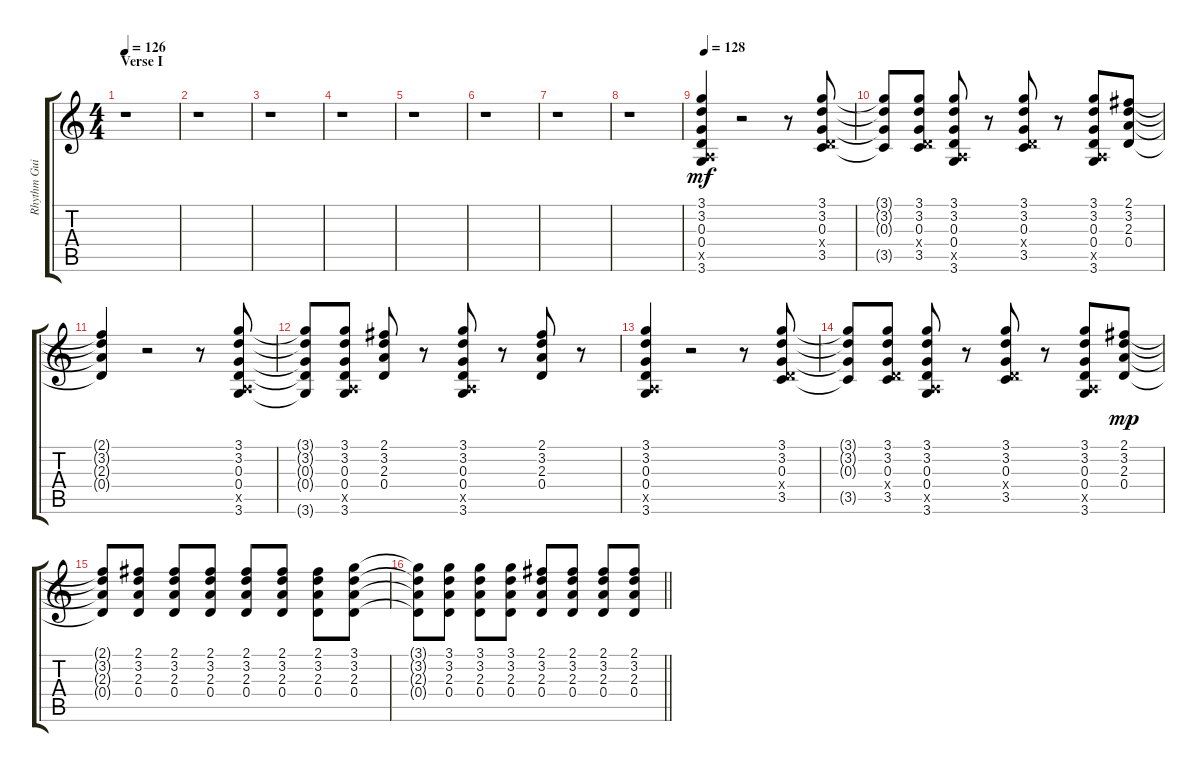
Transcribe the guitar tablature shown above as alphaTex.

\track ("Rhythm Guitar" "Rhythm Gui") {instrument overdrivenguitar}
\staff {score tabs}
\tuning (E4 B3 G3 D3 A2 E2) {hide}
\ts (4 4)
\section ("" "Verse I")
\tempo 126
\clef g2
\ks c
r.1{dy mf} |
r.1 |
r.1 |
r.1 |
r.1 |
r.1 |
r.1 |
r.1 |
\tempo 128
(3.1 3.2 0.3 0.4 0.5{x} 3.6).4 r.2 r.8 (3.1 3.2 0.3 0.4{x} 3.5).8 |
(3.1{t} 3.2{t} 0.3{t} 3.5{t}).8 (3.1 3.2 0.3 0.4{x} 3.5).8 (3.1 3.2 0.3 0.4 0.5{x} 3.6).8 r.8 (3.1 3.2 0.3 0.4{x} 3.5).8 r.8 (3.1 3.2 0.3 0.4 0.5{x} 3.6).8 (2.1 3.2 2.3 0.4).8 |
(2.1{t} 3.2{t} 2.3{t} 0.4{t}).4 r.2 r.8 (3.1 3.2 0.3 0.4 0.5{x} 3.6).8 |
(3.1{t} 3.2{t} 0.3{t} 0.4{t} 3.6{t}).8 (3.1 3.2 0.3 0.4 0.5{x} 3.6).8 (2.1 3.2 2.3 0.4).8 r.8 (3.1 3.2 0.3 0.4 0.5{x} 3.6).8 r.8 (2.1 3.2 2.3 0.4).8 r.8 |
(3.1 3.2 0.3 0.4 0.5{x} 3.6).4 r.2 r.8 (3.1 3.2 0.3 0.4{x} 3.5).8 |
(3.1{t} 3.2{t} 0.3{t} 3.5{t}).8 (3.1 3.2 0.3 0.4{x} 3.5).8 (3.1 3.2 0.3 0.4 0.5{x} 3.6).8 r.8 (3.1 3.2 0.3 0.4{x} 3.5).8 r.8 (3.1 3.2 0.3 0.4 0.5{x} 3.6).8 (2.1 3.2 2.3 0.4).8{dy mp} |
(2.1{t} 3.2{t} 2.3{t} 0.4{t}).8 (2.1 3.2 2.3 0.4).8 (2.1 3.2 2.3 0.4).8 (2.1 3.2 2.3 0.4).8 (2.1 3.2 2.3 0.4).8 (2.1 3.2 2.3 0.4).8 (2.1 3.2 2.3 0.4).8 (3.1 3.2 2.3 0.4).8 |
\barLineRight lightlight
(3.1{t} 3.2{t} 2.3{t} 0.4{t}).8 (3.1 3.2 2.3 0.4).8 (3.1 3.2 2.3 0.4).8 (3.1 3.2 2.3 0.4).8 (2.1 3.2 2.3 0.4).8 (2.1 3.2 2.3 0.4).8 (2.1 3.2 2.3 0.4).8 (2.1 3.2 2.3 0.4).8
